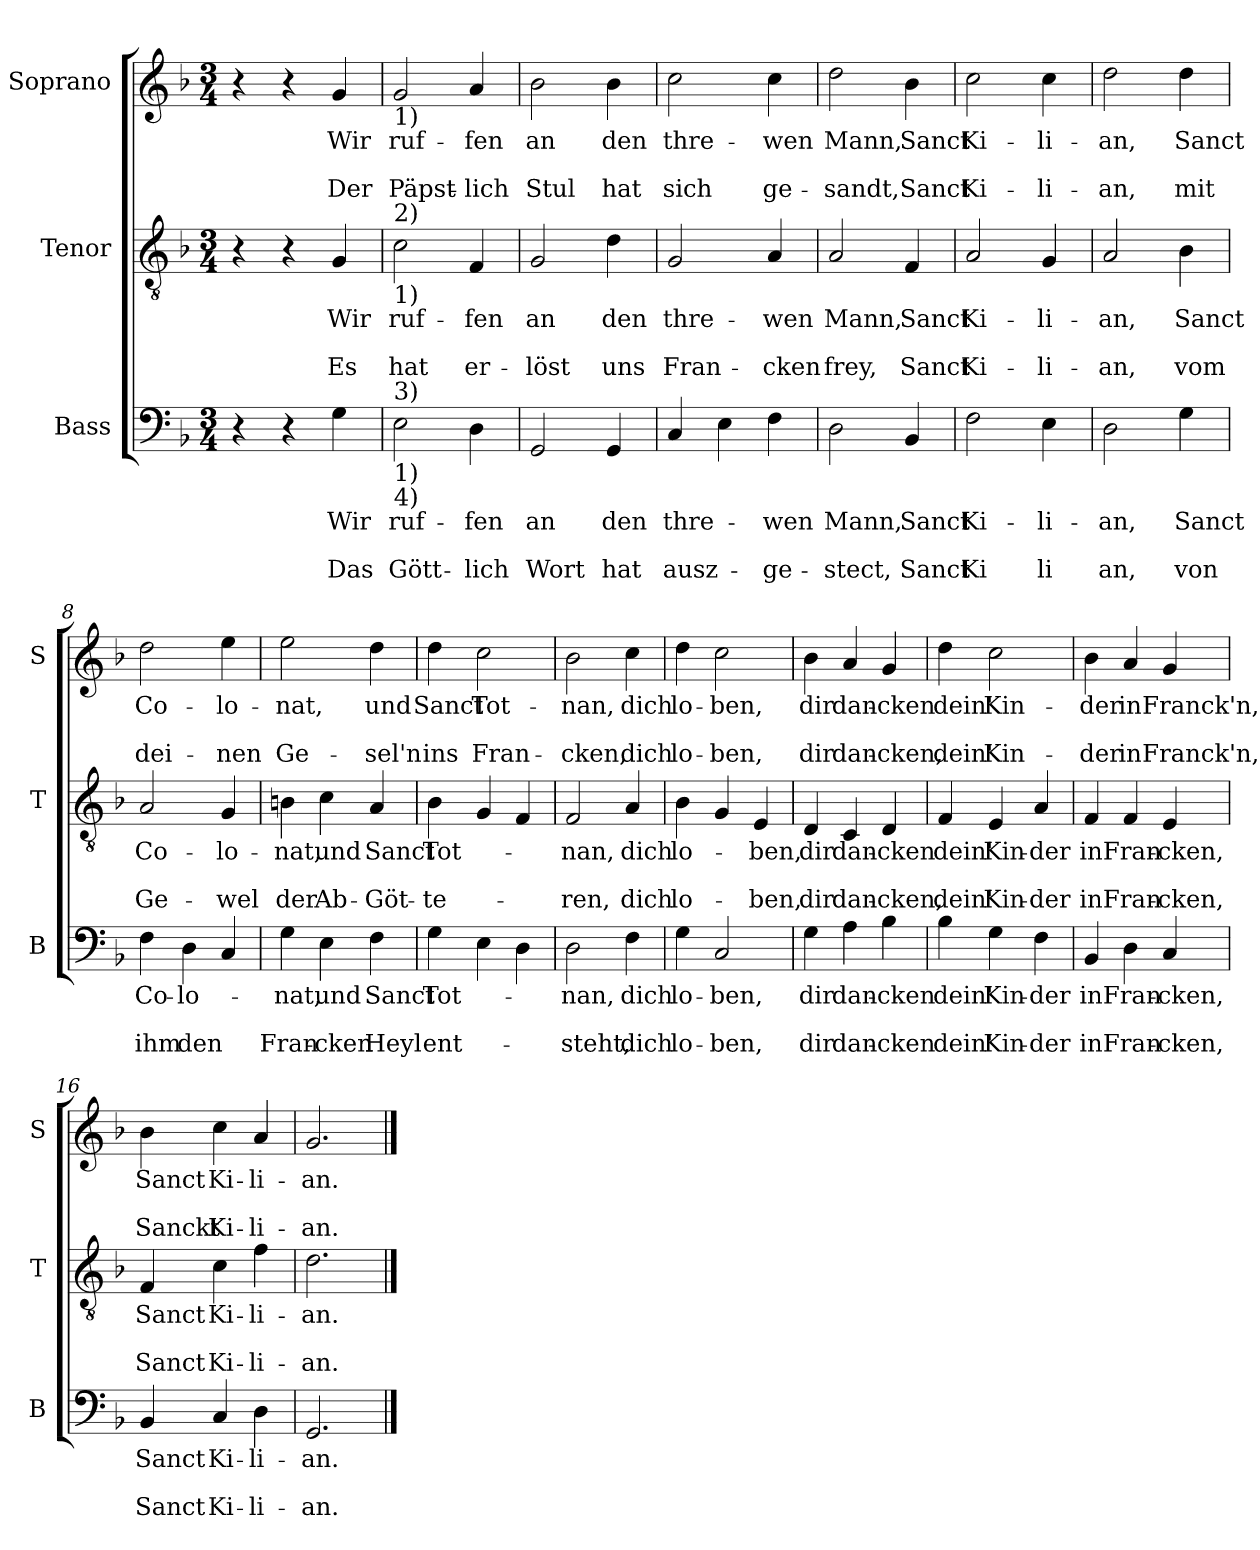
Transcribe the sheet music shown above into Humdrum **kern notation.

**kern	**text	**text	**text	**kern	**text	**text	**text	**kern	**text	**text	**text
*part3	*part3	*part3	*part3	*part2	*part2	*part2	*part2	*part1	*part1	*part1	*part1
*staff3	*staff3	*staff3	*staff3	*staff2	*staff2	*staff2	*staff2	*staff1	*staff1	*staff1	*staff1
*I"Bass	*	*	*	*I"Tenor	*	*	*	*I"Soprano	*	*	*
*I'B	*	*	*	*I'T	*	*	*	*I'S	*	*	*
*clefF4	*	*	*	*clefGv2	*	*	*	*clefG2	*	*	*
*k[b-]	*	*	*	*k[b-]	*	*	*	*k[b-]	*	*	*
*F:	*	*	*	*F:	*	*	*	*F:	*	*	*
*M3/4	*	*	*	*M3/4	*	*	*	*M3/4	*	*	*
=1	=1	=1	=1	=1	=1	=1	=1	=1	=1	=1	=1
4r	.	.	.	4r	.	.	.	4r	.	.	.
4r	.	.	.	4r	.	.	.	4r	.	.	.
!	!LO:LY:b	!	!LO:LY:b	!	!LO:LY:b	!	!LO:LY:b	!	!LO:LY:b	!	!LO:LY:b
4G\	Wir	.	Das	4G/	Wir	.	Es	4g/	Wir	.	Der
=2	=2	=2	=2	=2	=2	=2	=2	=2	=2	=2	=2
!	!	!	!	!	!	!	!	!LO:TX:b:t=1)	!	!	!
!	!	!	!	!LO:TX:a:t=2)	!	!	!	!	!	!	!
!	!	!	!	!LO:TX:b:t=1)	!	!	!	!	!	!	!
!LO:TX:a:t=3)	!	!	!	!	!	!	!	!	!	!	!
!LO:TX:b:t=1)	!	!	!	!	!	!	!	!	!	!	!
!LO:TX:b:t=4)	!	!	!	!	!	!	!	!	!	!	!
!	!LO:LY:b	!	!LO:LY:b	!	!LO:LY:b	!	!LO:LY:b	!	!LO:LY:b	!	!LO:LY:b
2E\	ruf-	.	Gött-	2c\	ruf-	.	hat	2g/	ruf-	.	Päpst-
!	!LO:LY:b	!	!LO:LY:b	!	!LO:LY:b	!	!LO:LY:b	!	!LO:LY:b	!	!LO:LY:b
4D\	-fen	.	-lich	4F/	-fen	.	er-	4a/	-fen	.	-lich
=3	=3	=3	=3	=3	=3	=3	=3	=3	=3	=3	=3
!	!LO:LY:b	!	!LO:LY:b	!	!LO:LY:b	!	!LO:LY:b	!	!LO:LY:b	!	!LO:LY:b
2GG/	an	.	Wort	2G/	an	.	-löst	2b-\	an	.	Stul
!	!LO:LY:b	!	!LO:LY:b	!	!LO:LY:b	!	!LO:LY:b	!	!LO:LY:b	!	!LO:LY:b
4GG/	den	.	hat	4d\	den	.	uns	4b-\	den	.	hat
=4	=4	=4	=4	=4	=4	=4	=4	=4	=4	=4	=4
!	!LO:LY:b	!	!LO:LY:b	!	!LO:LY:b	!	!LO:LY:b	!	!LO:LY:b	!	!LO:LY:b
4C/	thre-	.	ausz-	2G/	thre-	.	Fran-	2cc\	thre-	.	sich
4E\	.	.	.	.	.	.	.	.	.	.	.
!	!LO:LY:b	!	!LO:LY:b	!	!LO:LY:b	!	!LO:LY:b	!	!LO:LY:b	!	!LO:LY:b
4F\	-wen	.	-ge-	4A/	-wen	.	-cken	4cc\	-wen	.	ge-
=5	=5	=5	=5	=5	=5	=5	=5	=5	=5	=5	=5
!	!LO:LY:b	!	!LO:LY:b	!	!LO:LY:b	!	!LO:LY:b	!	!LO:LY:b	!	!LO:LY:b
2D\	Mann,	.	-stect,	2A/	Mann,	.	frey,	2dd\	Mann,	.	-sandt,
!	!LO:LY:b	!	!LO:LY:b	!	!LO:LY:b	!	!LO:LY:b	!	!LO:LY:b	!	!LO:LY:b
4BB-/	Sanct	.	Sanct	4F/	Sanct	.	Sanct	4b-\	Sanct	.	Sanct
!!LO:LB:g=z
=6	=6	=6	=6	=6	=6	=6	=6	=6	=6	=6	=6
!	!LO:LY:b	!	!LO:LY:b	!	!LO:LY:b	!	!LO:LY:b	!	!LO:LY:b	!	!LO:LY:b
2F\	Ki-	.	Ki	2A/	Ki-	.	Ki-	2cc\	Ki-	.	Ki-
!	!LO:LY:b	!	!LO:LY:b	!	!LO:LY:b	!	!LO:LY:b	!	!LO:LY:b	!	!LO:LY:b
4E\	-li-	.	li	4G/	-li-	.	-li-	4cc\	-li-	.	-li-
=7	=7	=7	=7	=7	=7	=7	=7	=7	=7	=7	=7
!	!LO:LY:b	!	!LO:LY:b	!	!LO:LY:b	!	!LO:LY:b	!	!LO:LY:b	!	!LO:LY:b
2D\	-an,	.	an,	2A/	-an,	.	-an,	2dd\	-an,	.	-an,
!	!LO:LY:b	!	!LO:LY:b	!	!LO:LY:b	!	!LO:LY:b	!	!LO:LY:b	!	!LO:LY:b
4G\	Sanct	.	von	4B-\	Sanct	.	vom	4dd\	Sanct	.	mit
=8	=8	=8	=8	=8	=8	=8	=8	=8	=8	=8	=8
!	!LO:LY:b	!	!LO:LY:b	!	!LO:LY:b	!	!LO:LY:b	!	!LO:LY:b	!	!LO:LY:b
4F\	Co-	.	ihm	2A/	Co-	.	Ge-	2dd\	Co-	.	dei-
!	!LO:LY:b	!	!LO:LY:b	!	!	!	!	!	!	!	!
4D\	-lo-	.	den	.	.	.	.	.	.	.	.
!	!	!	!	!	!LO:LY:b	!	!LO:LY:b	!	!LO:LY:b	!	!LO:LY:b
4C/	.	.	.	4G/	-lo-	.	-wel	4ee\	-lo-	.	-nen
=9	=9	=9	=9	=9	=9	=9	=9	=9	=9	=9	=9
!	!LO:LY:b	!	!LO:LY:b	!	!LO:LY:b	!	!LO:LY:b	!	!LO:LY:b	!	!LO:LY:b
4G\	-nat,	.	Fran-	4Bn\	-nat,	.	der	2ee\	-nat,	.	Ge-
!	!LO:LY:b	!	!LO:LY:b	!	!LO:LY:b	!	!LO:LY:b	!	!	!	!
4E\	und	.	-cken	4c\	und	.	Ab-	.	.	.	.
!	!LO:LY:b	!	!LO:LY:b	!	!LO:LY:b	!	!LO:LY:b	!	!LO:LY:b	!	!LO:LY:b
4F\	Sanct	.	Heyl	4A/	Sanct	.	-Göt-	4dd\	und	.	-sel'n
=10	=10	=10	=10	=10	=10	=10	=10	=10	=10	=10	=10
!	!LO:LY:b	!	!LO:LY:b	!	!LO:LY:b	!	!LO:LY:b	!	!LO:LY:b	!	!LO:LY:b
4G\	Tot-	.	ent-	4B-\	Tot-	.	-te-	4dd\	Sanct	.	ins
!	!	!	!	!	!	!	!	!	!LO:LY:b	!	!LO:LY:b
4E\	.	.	.	4G/	.	.	.	2cc\	Tot-	.	Fran-
4D\	.	.	.	4F/	.	.	.	.	.	.	.
=11	=11	=11	=11	=11	=11	=11	=11	=11	=11	=11	=11
!	!LO:LY:b	!	!LO:LY:b	!	!LO:LY:b	!	!LO:LY:b	!	!LO:LY:b	!	!LO:LY:b
2D\	-nan,	.	-steht,	2F/	-nan,	.	-ren,	2b-\	-nan,	.	-cken,
!	!LO:LY:b	!	!LO:LY:b	!	!LO:LY:b	!	!LO:LY:b	!	!LO:LY:b	!	!LO:LY:b
4F\	dich	.	dich	4A/	dich	.	dich	4cc\	dich	.	dich
!!LO:PB:g=z
=12	=12	=12	=12	=12	=12	=12	=12	=12	=12	=12	=12
!	!LO:LY:b	!	!LO:LY:b	!	!LO:LY:b	!	!LO:LY:b	!	!LO:LY:b	!	!LO:LY:b
4G\	lo-	.	lo-	4B-\	lo-	.	lo-	4dd\	lo-	.	lo-
!	!LO:LY:b	!	!LO:LY:b	!	!	!	!	!	!LO:LY:b	!	!LO:LY:b
2C/	-ben,	.	-ben,	4G/	.	.	.	2cc\	-ben,	.	-ben,
!	!	!	!	!	!LO:LY:b	!	!LO:LY:b	!	!	!	!
.	.	.	.	4E/	-ben,	.	-ben,	.	.	.	.
=13	=13	=13	=13	=13	=13	=13	=13	=13	=13	=13	=13
!	!LO:LY:b	!	!LO:LY:b	!	!LO:LY:b	!	!LO:LY:b	!	!LO:LY:b	!	!LO:LY:b
4G\	dir	.	dir	4D/	dir	.	dir	4b-\	dir	.	dir
!	!LO:LY:b	!	!LO:LY:b	!	!LO:LY:b	!	!LO:LY:b	!	!LO:LY:b	!	!LO:LY:b
4A\	dan-	.	dan-	4C/	dan-	.	dan-	4a/	dan-	.	dan-
!	!LO:LY:b	!	!LO:LY:b	!	!LO:LY:b	!	!LO:LY:b	!	!LO:LY:b	!	!LO:LY:b
4B-\	-cken	.	-cken	4D/	-cken	.	-cken,	4g/	-cken	.	-cken,
=14	=14	=14	=14	=14	=14	=14	=14	=14	=14	=14	=14
!	!LO:LY:b	!	!LO:LY:b	!	!LO:LY:b	!	!LO:LY:b	!	!LO:LY:b	!	!LO:LY:b
4B-\	dein'	.	dein'	4F/	dein'	.	dein'	4dd\	dein'	.	dein'
!	!LO:LY:b	!	!LO:LY:b	!	!LO:LY:b	!	!LO:LY:b	!	!LO:LY:b	!	!LO:LY:b
4G\	Kin-	.	Kin-	4E/	Kin-	.	Kin-	2cc\	Kin-	.	Kin-
!	!LO:LY:b	!	!LO:LY:b	!	!LO:LY:b	!	!LO:LY:b	!	!	!	!
4F\	-der	.	-der	4A/	-der	.	-der	.	.	.	.
=15	=15	=15	=15	=15	=15	=15	=15	=15	=15	=15	=15
!	!LO:LY:b	!	!LO:LY:b	!	!LO:LY:b	!	!LO:LY:b	!	!LO:LY:b	!	!LO:LY:b
4BB-/	in	.	in	4F/	in	.	in	4b-\	-der	.	-der
!	!LO:LY:b	!	!LO:LY:b	!	!LO:LY:b	!	!LO:LY:b	!	!LO:LY:b	!	!LO:LY:b
4D\	Fran-	.	Fran-	4F/	Fran-	.	Fran-	4a/	in	.	in
!	!LO:LY:b	!	!LO:LY:b	!	!LO:LY:b	!	!LO:LY:b	!	!LO:LY:b	!	!LO:LY:b
4C/	-cken,	.	-cken,	4E/	-cken,	.	-cken,	4g/	Franck'n,	.	Franck'n,
=16	=16	=16	=16	=16	=16	=16	=16	=16	=16	=16	=16
!	!LO:LY:b	!	!LO:LY:b	!	!LO:LY:b	!	!LO:LY:b	!	!LO:LY:b	!	!LO:LY:b
4BB-/	Sanct	.	Sanct	4F/	Sanct	.	Sanct	4b-\	Sanct	.	Sanckt
!	!LO:LY:b	!	!LO:LY:b	!	!LO:LY:b	!	!LO:LY:b	!	!LO:LY:b	!	!LO:LY:b
4C/	Ki-	.	Ki-	4c\	Ki-	.	Ki-	4cc\	Ki-	.	Ki-
!	!LO:LY:b	!	!LO:LY:b	!	!LO:LY:b	!	!LO:LY:b	!	!LO:LY:b	!	!LO:LY:b
4D\	-li-	.	-li-	4f\	-li-	.	-li-	4a/	-li-	.	-li-
=17	=17	=17	=17	=17	=17	=17	=17	=17	=17	=17	=17
!	!LO:LY:b	!	!LO:LY:b	!	!LO:LY:b	!	!LO:LY:b	!	!LO:LY:b	!	!LO:LY:b
2.GG/	-an.	.	-an.	2.d\	-an.	.	-an.	2.g/	-an.	.	-an.
==	==	==	==	==	==	==	==	==	==	==	==
*-	*-	*-	*-	*-	*-	*-	*-	*-	*-	*-	*-
